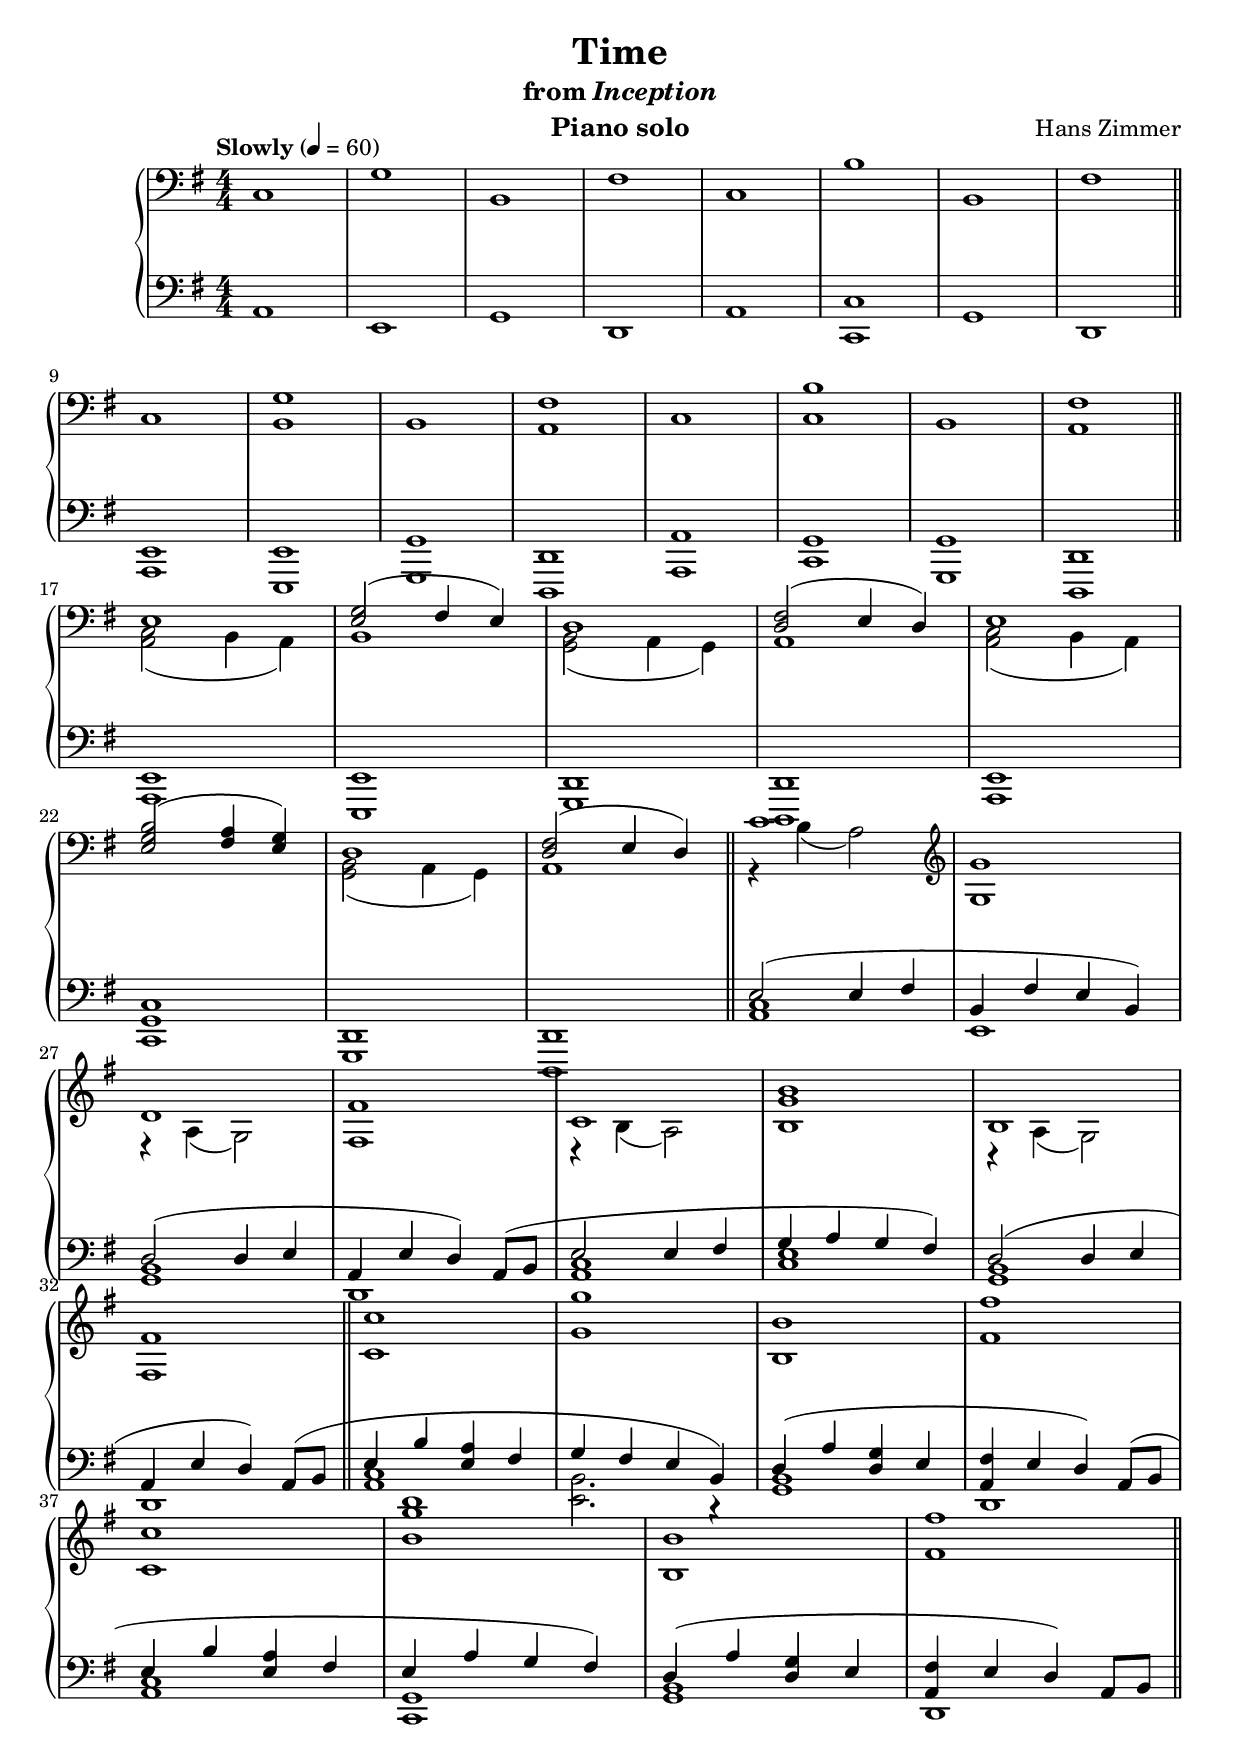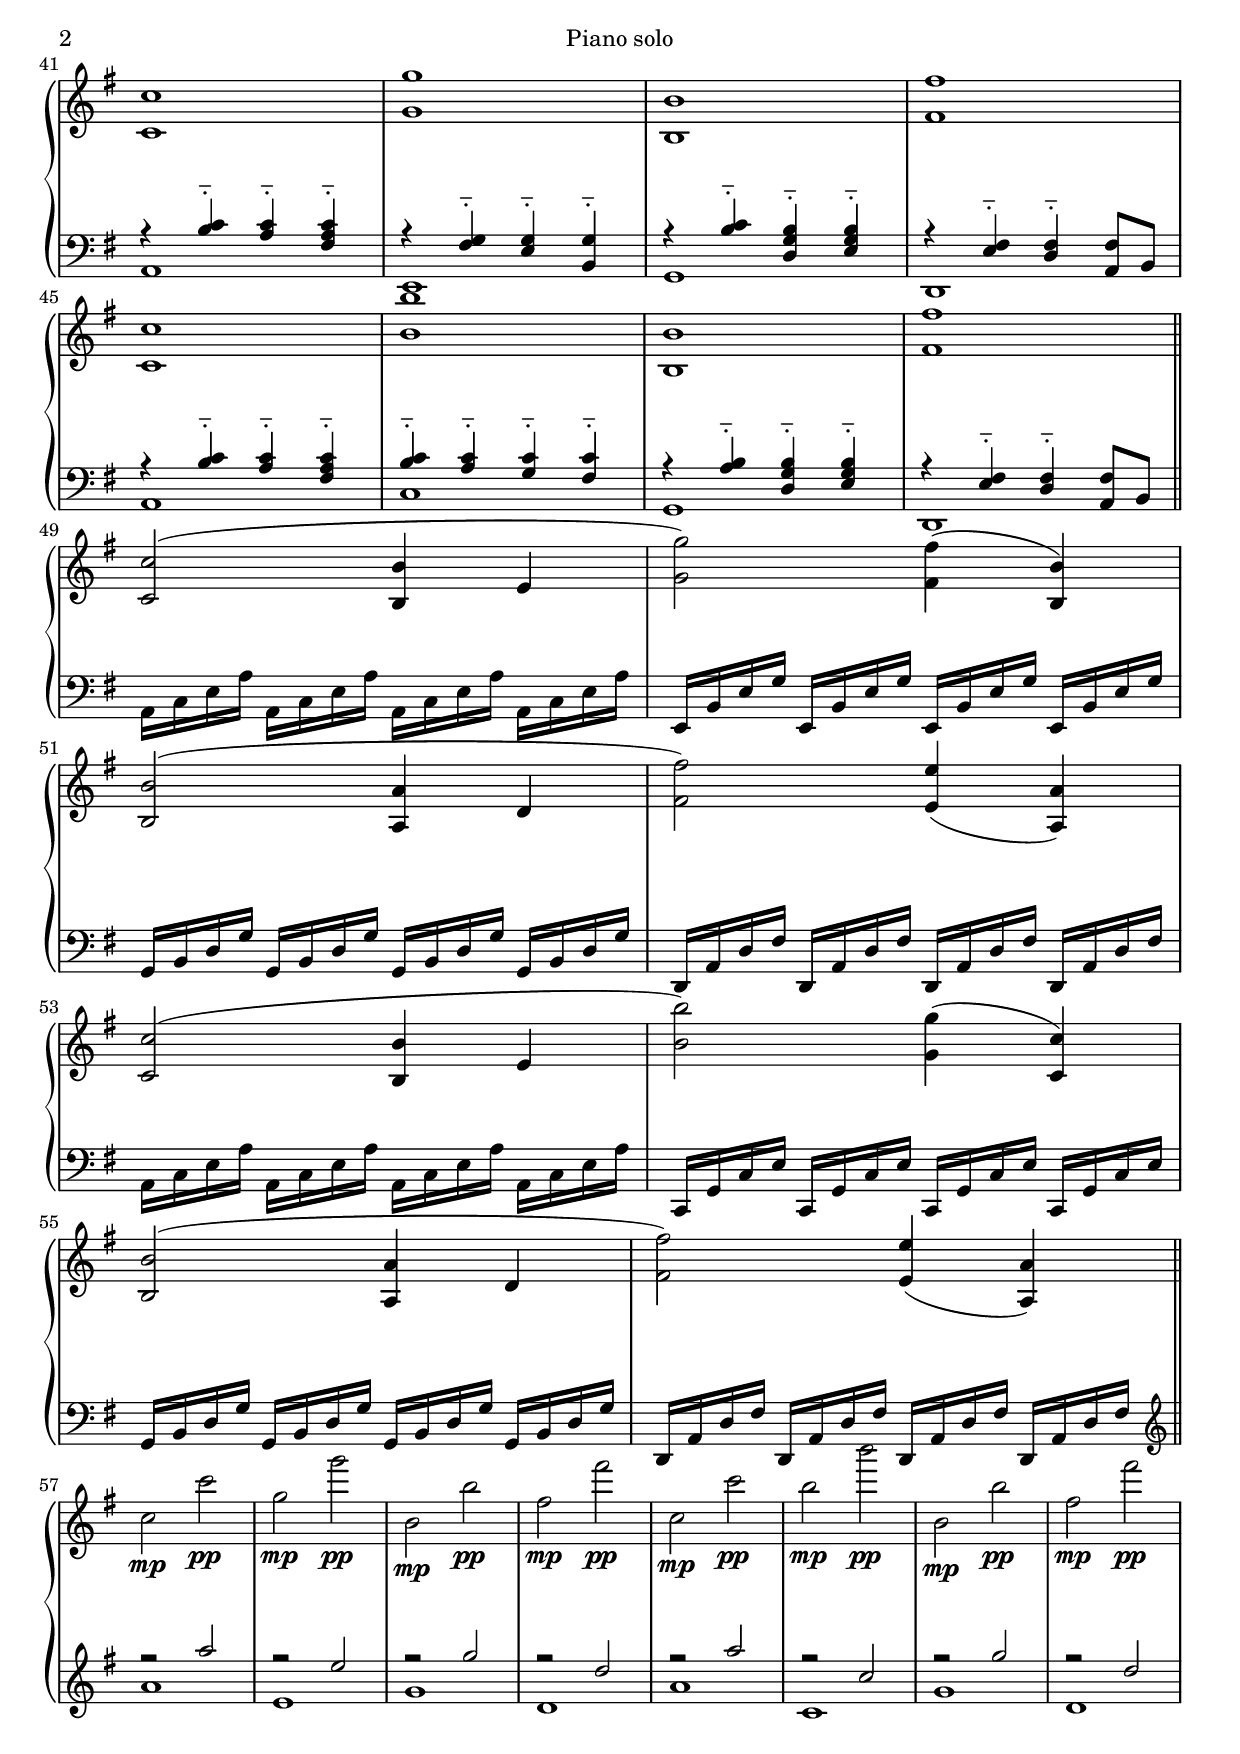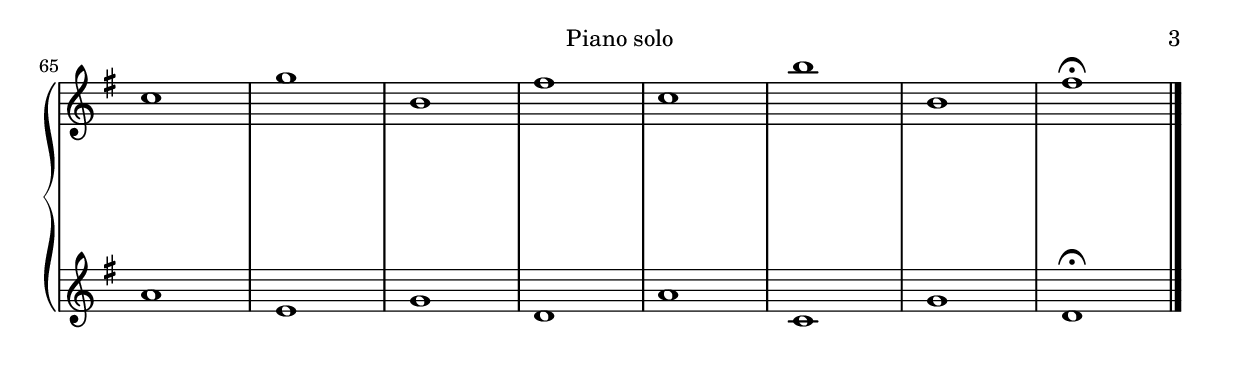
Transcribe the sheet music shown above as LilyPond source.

\version "2.12.2"

\header {
  title = "Time"
  subtitle = \markup { "from" \italic "Inception" }
  composer = "Hans Zimmer"
  instrument = "Piano solo"
}

global = {
  \tempo "Slowly" 4 = 60
  \key a \dorian
  \time 4/4
  \numericTimeSignature
}

upper = \relative c {
  \clef bass
  c1
  g'
  b,
  fis'
  c
  b'
  b,
  fis'
  \bar "||"
  \break

  c
  <b g'>
  b
  <a fis'>
  c
  <c b'>
  b
  <a fis'>
  \bar "||"
  \break

  <<
    {
      e'
      <e g>2( fis4 e)
      d1
      <d fis>2( e4 d)
      e1
      \break

      <e g b>2( <fis a>4 <e g>)
      d1
      <d fis>2( e4 d)
      \bar "||"
      c'1
      \clef treble
      <g g'>

      \break
      d'
      <fis, fis'>
      c'
      <b g' b>
      b
      \break

      <fis fis'>
      \bar "||"
    }
  \\
    {
      <a, c>2( b4 a)
      b1
      <g b>2( a4 g)
      a1
      <a c>2( b4 a)

      s1
      <g b>2( a4 g)
      a1
      r4 b'( a2)
      s1
      r4 a( g2)
      s1
      r4 b( a2)
      s1
      r4 a( g2)
    }
  >>

  <c c'>1
  <g' g'>
  <b, b'>
  <fis' fis'>
  \break

  <c c'>
  <b' g' b>
  <b, b'>
  <fis' fis'>
  \bar "||"
  \break

  <c c'>
  <g' g'>
  <b, b'>
  <fis' fis'>
  \break

  <c c'>
  <b' b'>
  <b, b'>
  <fis' fis'>
  \bar "||"
  \break

  <c c'>2( <b b'>4 e
  <g g'>2) <fis fis'>4( <b, b'>)
  \break

  <b b'>2( <a a'>4 d
  <fis fis'>2) <e e'>4( <a, a'>)
  \break

  <c c'>2( <b b'>4 e
  <b' b'>2) <g g'>4( <c, c'>)
  \break

  <b b'>2( <a a'>4 d
  <fis fis'>2) <e e'>4( <a, a'>)
  \bar "||"
  \break

  c'2\mp c'\pp
  g\mp g'\pp
  b,,\mp b'\pp
  fis\mp fis'\pp
  c,\mp c'\pp
  b\mp b'\pp
  b,,\mp b'\pp
  fis\mp fis'\pp
  \break

  c,1
  g'
  b,
  fis'
  c
  b'
  b,
  fis'\fermata
  \bar "|."
}

lower = \relative c {
  \clef bass
  a1
  e
  g
  d
  a'
  <c, c'>
  g'
  d

  <a e'>
  <e e'>
  <g g'>
  <d d'>
  <a' a'>
  <c g'>
  <g g'>
  <d d'>

  <a' e'>
  <e e'>
  <g d'>
  <d d'>
  <a' e'>

  <c g' c>1
  <g d'>
  <d d'>
  <<
    {
      e''2( e4 fis
      b, fis' e b)

      d2( d4 e
      a, e' d) a8( b
      e2 e4 fis
      g a g fis)
      d2( d4 e

      a, e' d) a8( b
      e4 b' <e, a> fis
      g fis e b)
      d( a' <d, g> e
      <a, fis'> e' d) a8( b

      e4 b' <e, a> fis
      e a g fis)
      d( a' <d, g> e
      <a, fis'> e' d) a8 b

      r4 <b' c>-_ <a c>-_ <fis a c>-_
      r4 <fis g>-_ <e g>-_ <b g'>-_
      r4 <b' c>-_ <d, g b>-_ <e g b>-_
      r4 <e fis>-_ <d fis>-_ <a fis'>8 b

      r4 <b' c>-_ <a c>-_ <fis a c>-_
      <b c>-_ <a c>-_  <g c>-_ <fis c'>-_
      r4 <a b>-_ <d, g b>-_ <e g b>-_
      r4 <e fis>-_ <d fis>-_ <a fis'>8 b
    }
  \\
    {
      <a c>1
      e

      <g b>
      d
      <a' c>
      <c e>
      <g b>

      d
      <a' c>
      <e b'>2. r4
      <g b>1
      d

      <a' c>
      <c, g'>
      <g' b>
      d

      a'
      e
      g
      d

      a'
      c
      g
      d
    }
  >>

  a'16 c e a a,16 c e a a,16 c e a a,16 c e a
  e, b' e g e, b' e g e, b' e g e, b' e g

  g, b d g g, b d g g, b d g g, b d g
  d, a' d fis d, a' d fis d, a' d fis d, a' d fis

  a,16 c e a a,16 c e a a,16 c e a a,16 c e a
  c,, g' c e c, g' c e c, g' c e c, g' c e

  g, b d g g, b d g g, b d g g, b d g
  d, a' d fis d, a' d fis d, a' d fis d, a' d fis
  \clef treble

  <<
    {
      r2 a''
      r2 e
      r2 g
      r2 d

      r2 a'
      r2 c,
      r2 g'
      r2 d
    }
  \\
    {
      a1
      e
      g
      d
      a'
      c,
      g'
      d
    }
  >>

  a'
  e
  g
  d
  a'
  c,
  g'
  d\fermata
}

dynamics = {
  s32 s32*30\pp s32
  s1*15
  s32 s32*30\p s32
  s1*7
  s32 s32*7\mp s32*22\< s32\! s32
  s32 s32*29\> s32\! s32
  s32 s32*29\< s32\! s32
  s32 s32*29\> s32\! s32
  s32 s32*29\< s32\! s32
  s32 s32*29\> s32\! s32
  s32 s32*29\< s32\! s32
  s32 s32*29\> s32\! s32
  s32 s32*29\< s32\! s32
  s32 s32*29\> s32\! s32
  s32 s32*29\< s32\! s32
  s32 s32*29\> s32\! s32
  s32 s32*29\< s32\! s32
  s32 s32*29\> s32\! s32
  s32 s32*29\< s32\! s32
  s32 s32*30\mf s32
  s1*14
  s32*31\f\< s32\!
  s32*31\> s32\!
  s1*8
  s1*2\p
  s32*62\> s32\! s32
  s32 s32 s32*29\pp s32
}

pedal = {
}

\score {
  \new PianoStaff = "PianoStaff_pf" <<
    \new Staff = "Staff_pfUpper" << \global \upper >>
    \new Dynamics = "Dynamics_pf" \dynamics
    \new Staff = "Staff_pfLower" << \global \lower >>
    \new Dynamics = "pedal" \pedal
  >>

  \layout {
    % define Dynamics context
    \context {
      \type "Engraver_group"
      \name Dynamics
      \alias Voice
      \consists "Output_property_engraver"
      \consists "Piano_pedal_engraver"
      \consists "Script_engraver"
      \consists "New_dynamic_engraver"
      \consists "Dynamic_align_engraver"
      \consists "Text_engraver"
      \consists "Skip_event_swallow_translator"
      \consists "Axis_group_engraver"

      pedalSustainStrings = #'("Ped." "*Ped." "*")
      pedalUnaCordaStrings = #'("una corda" "" "tre corde")
      \override DynamicLineSpanner #'Y-offset = #0
      \override TextScript #'font-shape = #'italic
      \override VerticalAxisGroup #'minimum-Y-extent = #'(-1 . 1)
    }
    % modify PianoStaff context to accept Dynamics context
    \context {
      \PianoStaff
      \accepts Dynamics
    }
  }
}

\score {
  \unfoldRepeats {
    \new PianoStaff = "PianoStaff_pf" <<
      \new Staff = "Staff_pfUpper" << \global \upper \dynamics \pedal >>
      \new Staff = "Staff_pfLower" << \global \lower \dynamics \pedal >>
    >>
  }
  \midi { }
}

